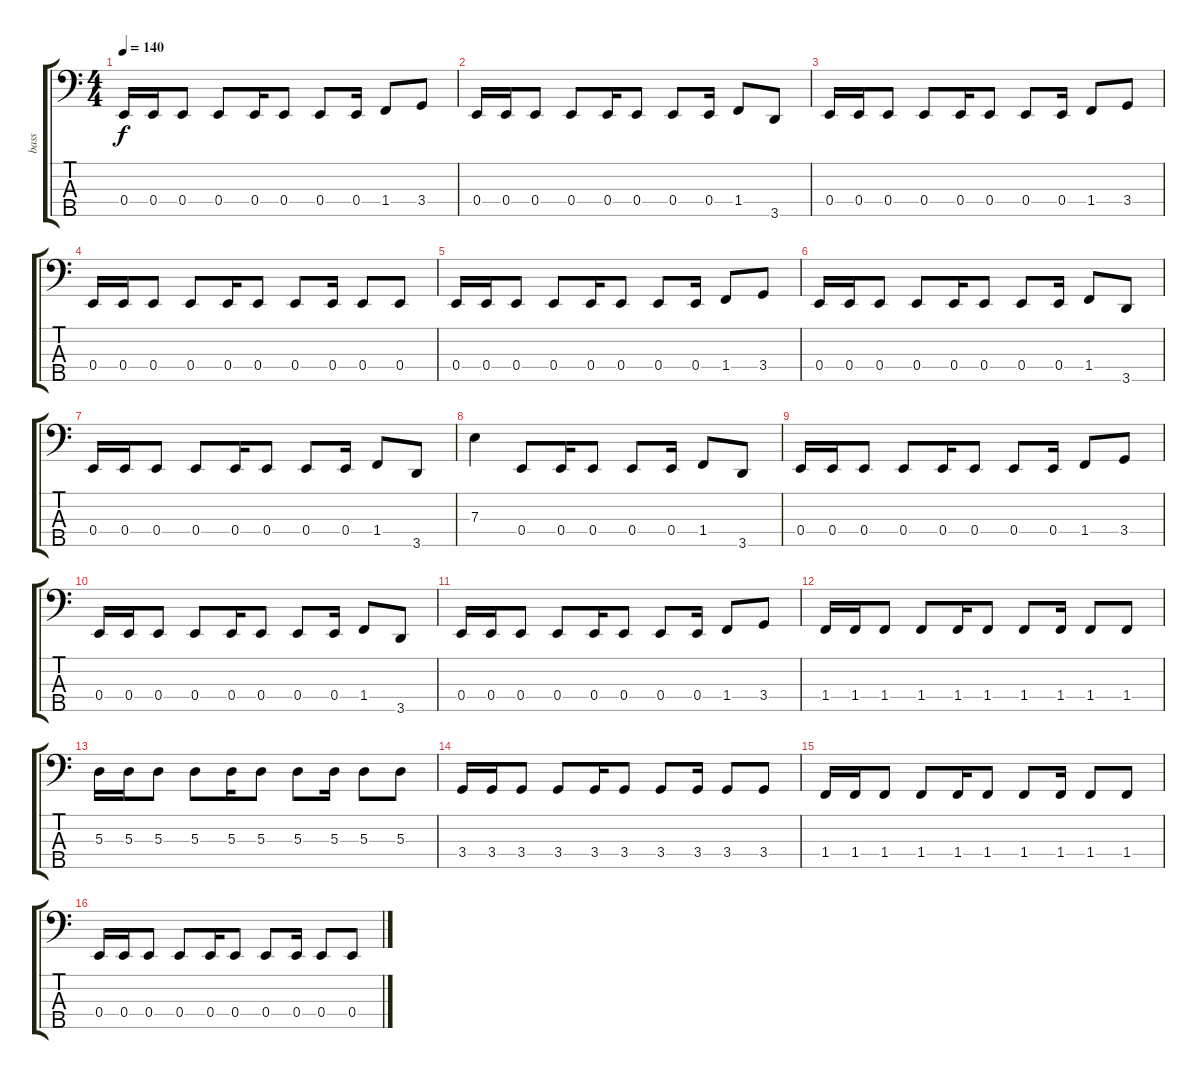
\track ("bass" "bass") {instrument electricbassfinger}
\staff {score tabs}
\tuning (G2 D2 A1 E1 B0) {hide}
\ts (4 4)
\tempo 140
\clef f4
\ks c
0.4.16{dy f} 0.4.16 0.4.8 0.4.8 0.4.16 0.4.8 0.4.8 0.4.16 1.4.8 3.4.8 |
0.4.16 0.4.16 0.4.8 0.4.8 0.4.16 0.4.8 0.4.8 0.4.16 1.4.8 3.5.8 |
0.4.16 0.4.16 0.4.8 0.4.8 0.4.16 0.4.8 0.4.8 0.4.16 1.4.8 3.4.8 |
0.4.16 0.4.16 0.4.8 0.4.8 0.4.16 0.4.8 0.4.8 0.4.16 0.4.8 0.4.8 |
0.4.16 0.4.16 0.4.8 0.4.8 0.4.16 0.4.8 0.4.8 0.4.16 1.4.8 3.4.8 |
0.4.16 0.4.16 0.4.8 0.4.8 0.4.16 0.4.8 0.4.8 0.4.16 1.4.8 3.5.8 |
0.4.16 0.4.16 0.4.8 0.4.8 0.4.16 0.4.8 0.4.8 0.4.16 1.4.8 3.5.8 |
7.3.4 0.4.8 0.4.16 0.4.8 0.4.8 0.4.16 1.4.8 3.5.8 |
0.4.16 0.4.16 0.4.8 0.4.8 0.4.16 0.4.8 0.4.8 0.4.16 1.4.8 3.4.8 |
0.4.16 0.4.16 0.4.8 0.4.8 0.4.16 0.4.8 0.4.8 0.4.16 1.4.8 3.5.8 |
0.4.16 0.4.16 0.4.8 0.4.8 0.4.16 0.4.8 0.4.8 0.4.16 1.4.8 3.4.8 |
1.4.16 1.4.16 1.4.8 1.4.8 1.4.16 1.4.8 1.4.8 1.4.16 1.4.8 1.4.8 |
5.3.16 5.3.16 5.3.8 5.3.8 5.3.16 5.3.8 5.3.8 5.3.16 5.3.8 5.3.8 |
3.4.16 3.4.16 3.4.8 3.4.8 3.4.16 3.4.8 3.4.8 3.4.16 3.4.8 3.4.8 |
1.4.16 1.4.16 1.4.8 1.4.8 1.4.16 1.4.8 1.4.8 1.4.16 1.4.8 1.4.8 |
0.4.16 0.4.16 0.4.8 0.4.8 0.4.16 0.4.8 0.4.8 0.4.16 0.4.8 0.4.8
